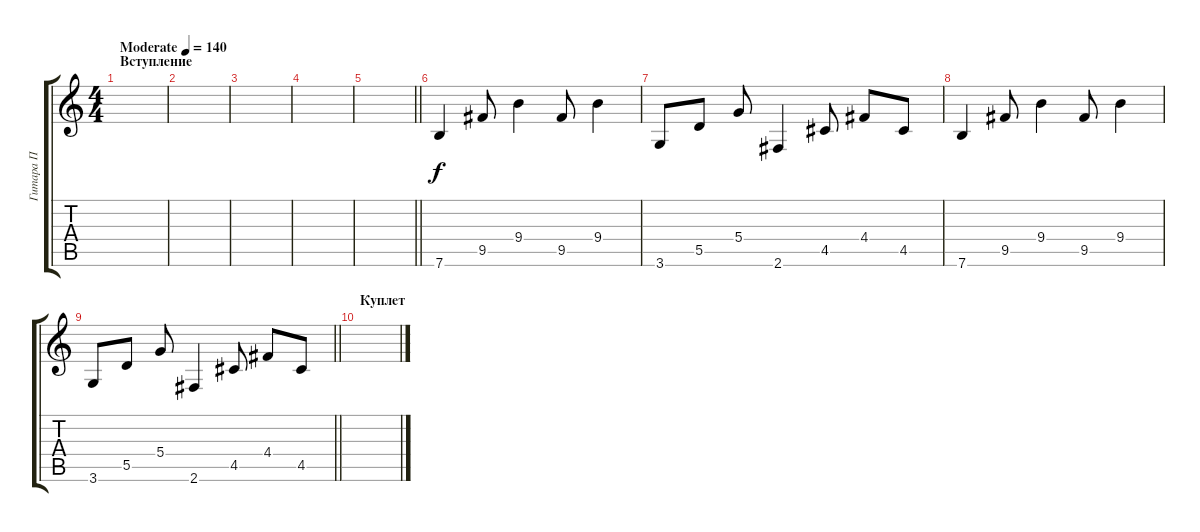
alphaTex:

\track ("Гитара П" "Гитара П") {instrument distortionguitar}
\staff {score tabs}
\tuning (E4 B3 G3 D3 A2 E2) {hide}
\ts (4 4)
\section ("" "Вступление")
\tempo (140 "Moderate")
\clef g2
\ks c
|
|
|
|
\barLineRight lightlight
|
\section ("" " ")
7.6.4 9.5.8 9.4.4 9.5.8 9.4.4 |
3.6.8 5.5.8 5.4.8 2.6.4 4.5.8 4.4.8 4.5.8 |
7.6.4 9.5.8 9.4.4 9.5.8 9.4.4 |
\barLineRight lightlight
3.6.8 5.5.8 5.4.8 2.6.4 4.5.8 4.4.8 4.5.8 |
\section ("" "Куплет")
